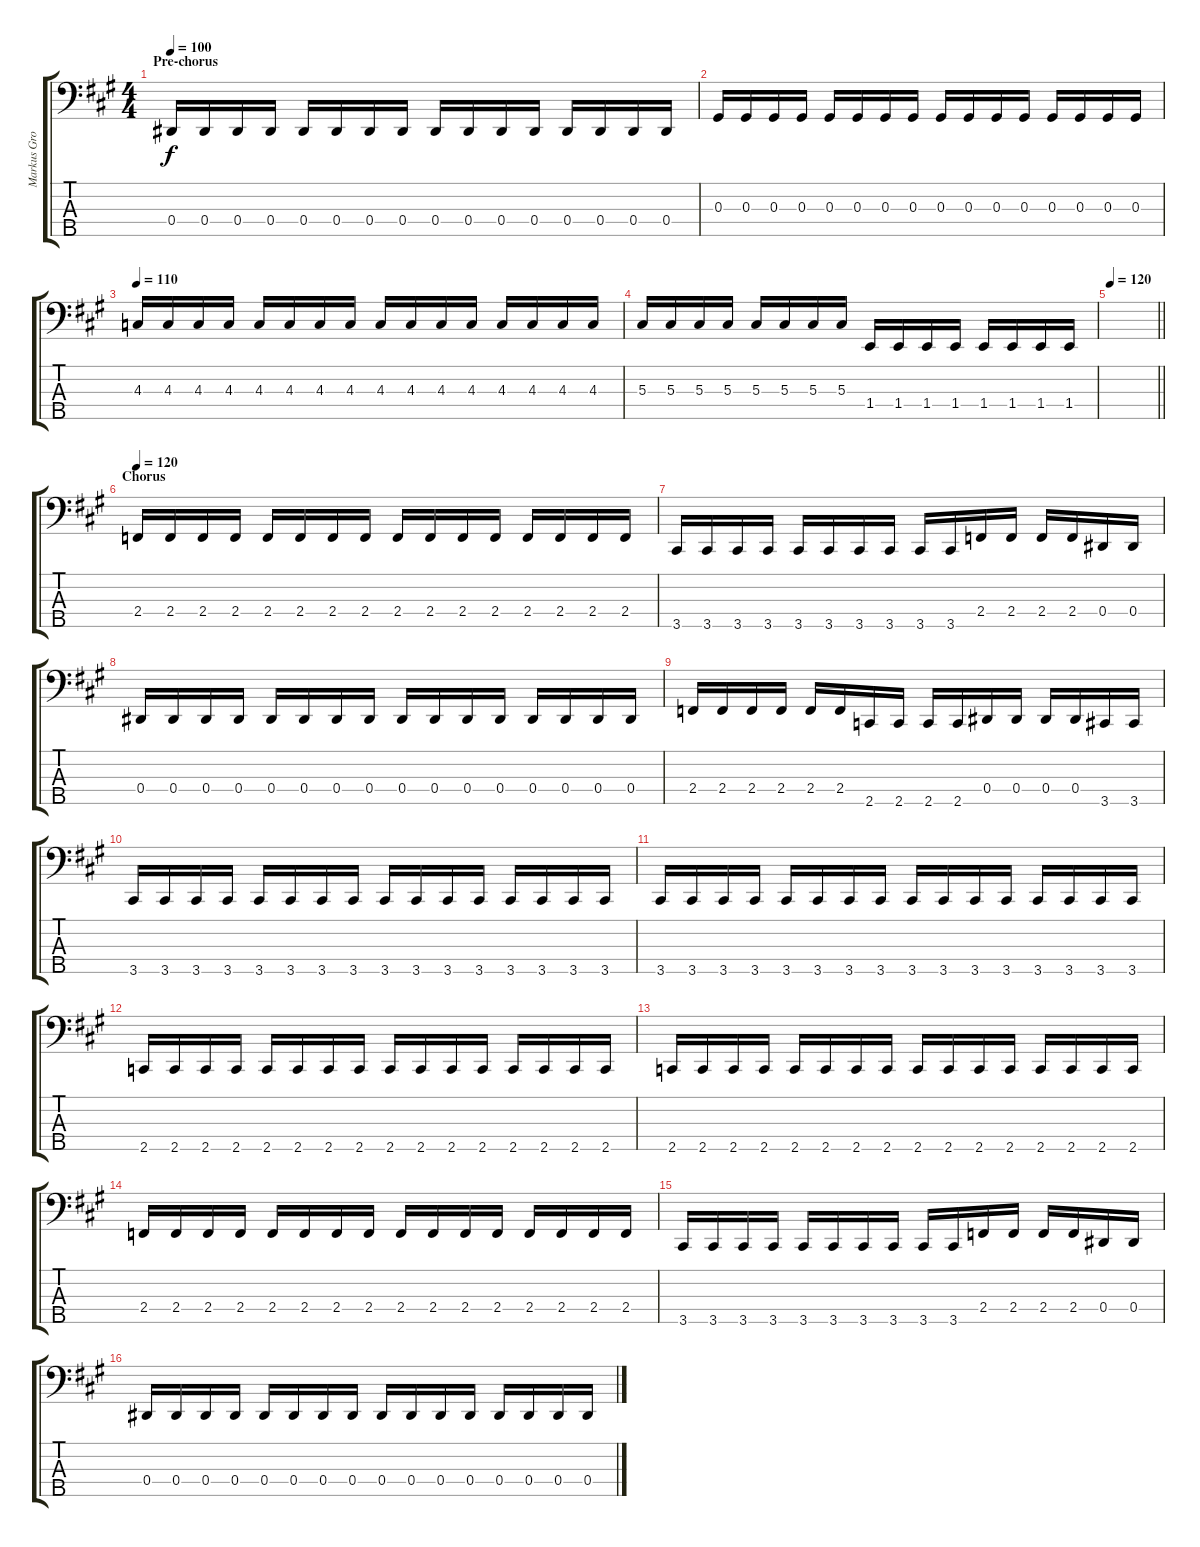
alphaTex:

\track ("Markus Grosskopf" "Markus Gro") {instrument electricbassfinger}
\staff {score tabs}
\tuning (Gb2 Db2 Ab1 Eb1 Bb0) {hide}
\ts (4 4)
\section ("" "Pre-chorus")
\tempo 100
\clef f4
\ks f#minor
0.4.16{dy f} 0.4.16 0.4.16 0.4.16 0.4.16 0.4.16 0.4.16 0.4.16 0.4.16 0.4.16 0.4.16 0.4.16 0.4.16 0.4.16 0.4.16 0.4.16 |
0.3.16 0.3.16 0.3.16 0.3.16 0.3.16 0.3.16 0.3.16 0.3.16 0.3.16 0.3.16 0.3.16 0.3.16 0.3.16 0.3.16 0.3.16 0.3.16 |
\tempo 110
4.3.16 4.3.16 4.3.16 4.3.16 4.3.16 4.3.16 4.3.16 4.3.16 4.3.16 4.3.16 4.3.16 4.3.16 4.3.16 4.3.16 4.3.16 4.3.16 |
5.3.16 5.3.16 5.3.16 5.3.16 5.3.16 5.3.16 5.3.16 5.3.16 1.4.16 1.4.16 1.4.16 1.4.16 1.4.16 1.4.16 1.4.16 1.4.16 |
\tempo 120
\barLineRight lightlight
|
\section ("" "Chorus")
\tempo 120
2.4.16 2.4.16 2.4.16 2.4.16 2.4.16 2.4.16 2.4.16 2.4.16 2.4.16 2.4.16 2.4.16 2.4.16 2.4.16 2.4.16 2.4.16 2.4.16 |
3.5.16 3.5.16 3.5.16 3.5.16 3.5.16 3.5.16 3.5.16 3.5.16 3.5.16 3.5.16 2.4.16 2.4.16 2.4.16 2.4.16 0.4.16 0.4.16 |
0.4.16 0.4.16 0.4.16 0.4.16 0.4.16 0.4.16 0.4.16 0.4.16 0.4.16 0.4.16 0.4.16 0.4.16 0.4.16 0.4.16 0.4.16 0.4.16 |
2.4.16 2.4.16 2.4.16 2.4.16 2.4.16 2.4.16 2.5.16 2.5.16 2.5.16 2.5.16 0.4.16 0.4.16 0.4.16 0.4.16 3.5.16 3.5.16 |
3.5.16 3.5.16 3.5.16 3.5.16 3.5.16 3.5.16 3.5.16 3.5.16 3.5.16 3.5.16 3.5.16 3.5.16 3.5.16 3.5.16 3.5.16 3.5.16 |
3.5.16 3.5.16 3.5.16 3.5.16 3.5.16 3.5.16 3.5.16 3.5.16 3.5.16 3.5.16 3.5.16 3.5.16 3.5.16 3.5.16 3.5.16 3.5.16 |
2.5.16 2.5.16 2.5.16 2.5.16 2.5.16 2.5.16 2.5.16 2.5.16 2.5.16 2.5.16 2.5.16 2.5.16 2.5.16 2.5.16 2.5.16 2.5.16 |
2.5.16 2.5.16 2.5.16 2.5.16 2.5.16 2.5.16 2.5.16 2.5.16 2.5.16 2.5.16 2.5.16 2.5.16 2.5.16 2.5.16 2.5.16 2.5.16 |
2.4.16 2.4.16 2.4.16 2.4.16 2.4.16 2.4.16 2.4.16 2.4.16 2.4.16 2.4.16 2.4.16 2.4.16 2.4.16 2.4.16 2.4.16 2.4.16 |
3.5.16 3.5.16 3.5.16 3.5.16 3.5.16 3.5.16 3.5.16 3.5.16 3.5.16 3.5.16 2.4.16 2.4.16 2.4.16 2.4.16 0.4.16 0.4.16 |
0.4.16 0.4.16 0.4.16 0.4.16 0.4.16 0.4.16 0.4.16 0.4.16 0.4.16 0.4.16 0.4.16 0.4.16 0.4.16 0.4.16 0.4.16 0.4.16
